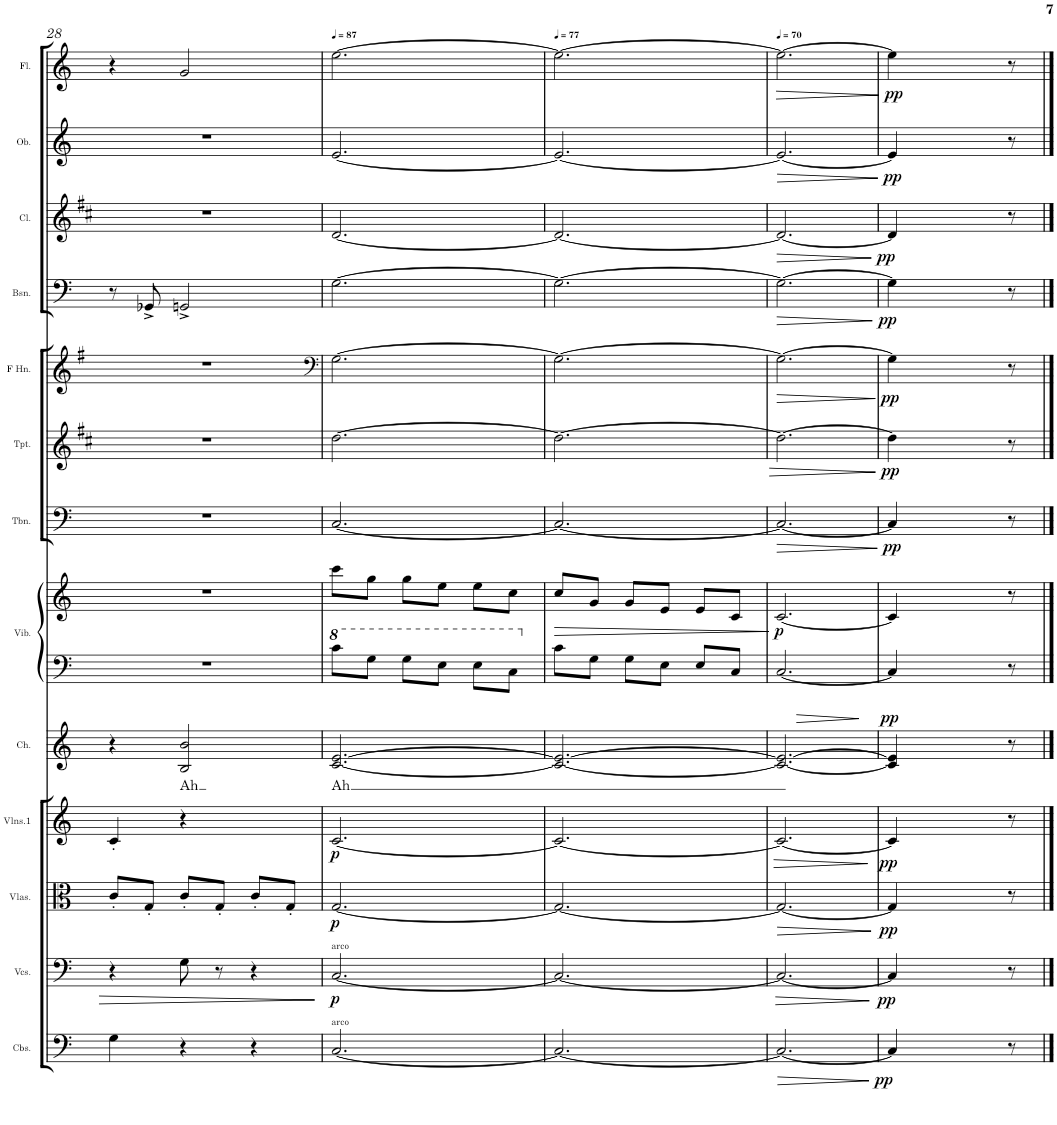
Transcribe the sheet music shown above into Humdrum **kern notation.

**kern	**dynam	**kern	**dynam	**kern	**dynam	**kern	**dynam	**kern	**text	**dynam	**kern	**kern	**dynam	**kern	**dynam	**kern	**dynam	**kern	**dynam	**kern	**dynam	**kern	**dynam	**kern	**dynam	**kern	**dynam
*part13	*part13	*part12	*part12	*part11	*part11	*part10	*part10	*part9	*part9	*part9	*part8	*part8	*part8	*part7	*part7	*part6	*part6	*part5	*part5	*part4	*part4	*part3	*part3	*part2	*part2	*part1	*part1
*staff14	*staff14	*staff13	*staff13	*staff12	*staff12	*staff11	*staff11	*staff10	*staff10	*staff10	*staff9	*staff8	*staff8/9	*staff7	*staff7	*staff6	*staff6	*staff5	*staff5	*staff4	*staff4	*staff3	*staff3	*staff2	*staff2	*staff1	*staff1
*I"Contrabass Section	*	*I"Violoncello Section	*	*I"Viola Section	*	*I"Violin Section1	*	*I"SATB	*	*	*I"Vibraphone	*	*	*I"Trombone	*	*I"Trumpet	*	*I"French Horn	*	*I"Bassoon	*	*I"Clarinet	*	*I"Oboe	*	*I"Flute	*
*I'Cbs.	*	*I'Vcs.	*	*I'Vlas.	*	*I'Vlns.1	*	*	*	*	*I'Vib.	*	*	*I'Tbn.	*	*I'Tpt.	*	*I'F Hn.	*	*I'Bsn.	*	*I'Cl.	*	*I'Ob.	*	*I'Fl.	*
!!LO:PB:g=z
*clefF4	*	*clefF4	*	*clefC3	*	*clefG2	*	*clefG2	*	*	*clefF4	*clefG2	*	*clefF4	*	*clefG2	*	*clefG2	*	*clefF4	*	*clefG2	*	*clefG2	*	*clefG2	*
*Trd7c12	*	*	*	*	*	*	*	*	*	*	*	*	*	*	*	*Trd1c2	*	*Trd4c7	*	*	*	*Trd1c2	*	*	*	*	*
*k[]	*	*k[]	*	*k[]	*	*k[]	*	*k[]	*	*	*k[]	*k[]	*	*k[]	*	*k[f#c#]	*	*k[f#]	*	*k[]	*	*k[f#c#]	*	*k[]	*	*k[]	*
*M3/4	*	*M3/4	*	*M3/4	*	*M3/4	*	*M3/4	*	*	*M3/4	*M3/4	*	*M3/4	*	*M3/4	*	*M3/4	*	*M3/4	*	*M3/4	*	*M3/4	*	*M3/4	*
=28	=28	=28	=28	=28	=28	=28	=28	=28	=28	=28	=28	=28	=28	=28	=28	=28	=28	=28	=28	=28	=28	=28	=28	=28	=28	=28	=28
4G\	.	4r	.	8c'/L	.	4c'/	.	4r	.	.	2.r	2.r	.	2.r	.	2.r	.	2.r	.	8r	.	2.r	.	2.r	.	4r	.
.	.	.	.	8G'/J	.	.	.	.	.	.	.	.	.	.	.	.	.	.	.	8GG-X^/	.	.	.	.	.	.	.
!	!	!	!	!	!	!	!	!	!LO:LY:b	!	!	!	!	!	!	!	!	!	!	!	!	!	!	!	!	!	!
4r	.	8G\	.	8c'/L	.	4r	.	2B/ 2b/	Ah	.	.	.	.	.	.	.	.	.	.	2GGn^/	.	.	.	.	.	2g/	.
.	.	8r	.	8G'/J	.	.	.	.	.	.	.	.	.	.	.	.	.	.	.	.	.	.	.	.	.	.	.
4r	.	4r	.	8c'/L	.	4ryy	.	.	.	.	.	.	.	.	.	.	.	.	.	.	.	.	.	.	.	.	.
.	.	.	.	8G'/J	.	.	.	.	.	.	.	.	.	.	.	.	.	.	.	.	.	.	.	.	.	.	.
=29	=29	=29	=29	=29	=29	=29	=29	=29	=29	=29	=29	=29	=29	=29	=29	=29	=29	=29	=29	=29	=29	=29	=29	=29	=29	=29	=29
*	*	*	*	*	*	*	*	*	*	*	*	*	*	*	*	*	*	*clefF4	*	*	*	*	*	*	*	*	*
!	!	!	!	!	!	!	!	!	!LO:LY:b	!	!	!	!	!	!	!	!	!	!	!	!	!	!	!	!	!	!
*	*	*	*	*	*	*	*	*	*	*	*8va	*	*	*	*	*	*	*	*	*	*	*	*	*	*	*	*
*	*	*	*	*	*	*	*	*	*	*	*	*	*	*	*	*	*	*	*	*	*	*	*	*	*	*MM87	*
!	!	!LO:TX:a:t=arco	!	!	!	!	!	!	!	!	!	!	!	!	!	!	!	!	!	!	!	!	!	!	!	!	!
!LO:TX:a:t=arco	!	!	!	!	!	!	!	!	!	!	!	!	!	!	!	!	!	!	!	!	!	!	!	!	!	!	!
!	!	!	!LO:DY:b	!	!LO:DY:b	!	!LO:DY:b	!	!	!	!	!	!	!	!	!	!	!	!	!	!	!	!	!	!	!	!
[2.C/	.	[2.C/	p	[2.G/	p	[2.c/	p	[2.c/ [2.e/	Ah	.	8cc\L	8ccc\L	.	[2.C/	.	[2.dd\	.	[2.G\	.	[2.G\	.	[2.d/	.	[2.e/	.	[2.ee\	.
.	.	.	.	.	.	.	.	.	.	.	8g\J	8gg\J	.	.	.	.	.	.	.	.	.	.	.	.	.	.	.
.	.	.	.	.	.	.	.	.	.	.	8g\L	8gg\L	.	.	.	.	.	.	.	.	.	.	.	.	.	.	.
.	.	.	.	.	.	.	.	.	.	.	8e\J	8ee\J	.	.	.	.	.	.	.	.	.	.	.	.	.	.	.
.	.	.	.	.	.	.	.	.	.	.	8e\L	8ee\L	.	.	.	.	.	.	.	.	.	.	.	.	.	.	.
.	.	.	.	.	.	.	.	.	.	.	8c\J	8cc\J	.	.	.	.	.	.	.	.	.	.	.	.	.	.	.
=30	=30	=30	=30	=30	=30	=30	=30	=30	=30	=30	=30	=30	=30	=30	=30	=30	=30	=30	=30	=30	=30	=30	=30	=30	=30	=30	=30
*	*	*	*	*	*	*	*	*	*	*	*X8va	*	*	*	*	*	*	*	*	*	*	*	*	*	*	*	*
*	*	*	*	*	*	*	*	*	*	*	*	*	*	*	*	*	*	*	*	*	*	*	*	*	*	*MM77	*
!	!	!	!	!	!	!	!	!	!	!	!	!	!LO:HP:b	!	!	!	!	!	!	!	!	!	!	!	!	!	!
2.C/_	.	2.C/_	.	2.G/_	.	2.c/_	.	2.c/_ 2.e/_	.	.	8c\L	8cc/L	>	2.C/_	.	2.dd\_	.	2.G\_	.	2.G\_	.	2.d/_	.	2.e/_	.	2.ee\_	.
.	.	.	.	.	.	.	.	.	.	.	8G\J	8g/J	.	.	.	.	.	.	.	.	.	.	.	.	.	.	.
.	.	.	.	.	.	.	.	.	.	.	8G\L	8g/L	.	.	.	.	.	.	.	.	.	.	.	.	.	.	.
.	.	.	.	.	.	.	.	.	.	.	8E\J	8e/J	.	.	.	.	.	.	.	.	.	.	.	.	.	.	.
.	.	.	.	.	.	.	.	.	.	.	8E/L	8e/L	.	.	.	.	.	.	.	.	.	.	.	.	.	.	.
.	.	.	.	.	.	.	.	.	.	.	8C/J	8c/J	.	.	.	.	.	.	.	.	.	.	.	.	.	.	.
.	.	.	.	.	.	.	.	.	.	.	.	.	]	.	.	.	.	.	.	.	.	.	.	.	.	.	.
=31	=31	=31	=31	=31	=31	=31	=31	=31	=31	=31	=31	=31	=31	=31	=31	=31	=31	=31	=31	=31	=31	=31	=31	=31	=31	=31	=31
*	*	*	*	*	*	*	*	*	*	*	*	*	*	*	*	*	*	*	*	*	*	*	*	*	*	*MM70	*
!	!LO:HP:b	!	!LO:HP:b	!	!LO:HP:b	!	!LO:HP:b	!	!	!LO:HP:b	!	!	!LO:DY:b	!	!LO:HP:b	!	!LO:HP:b	!	!LO:HP:b	!	!LO:HP:b	!	!LO:HP:b	!	!LO:HP:b	!	!LO:HP:b
2.C/_	>	2.C/_	>	2.G/_	>	2.c/_	>	2.c/_ 2.e/_	.	>	[2.C/	[2.c/	p	2.C/_	>	2.dd\_	>	2.G\_	>	2.G\_	>	2.d/_	>	2.e/_	>	2.ee\_	>
.	]	.	]	.	]	.	]	.	.	]	.	.	.	.	]	.	]	.	]	.	]	.	]	.	]	.	]
=32	=32	=32	=32	=32	=32	=32	=32	=32	=32	=32	=32	=32	=32	=32	=32	=32	=32	=32	=32	=32	=32	=32	=32	=32	=32	=32	=32
!	!LO:DY:b	!	!LO:DY:b	!	!LO:DY:b	!	!LO:DY:b	!	!	!LO:DY:a	!	!	!	!	!LO:DY:b	!	!LO:DY:b	!	!LO:DY:b	!	!LO:DY:b	!	!LO:DY:b	!	!LO:DY:b	!	!LO:DY:b
4C/]	pp	4C/]	pp	4G/]	pp	4c/]	pp	4c/] 4e/]	.	pp	4C/]	4c/]	.	4C/]	pp	4dd\]	pp	4G\]	pp	4G\]	pp	4d/]	pp	4e/]	pp	4ee\]	pp
4.ryy	.	4.ryy	.	4.ryy	.	4.ryy	.	4.ryy	.	.	4.ryy	4.ryy	.	4.ryy	.	4.ryy	.	4.ryy	.	4.ryy	.	4.ryy	.	4.ryy	.	4.ryy	.
8r	.	8r	.	8r	.	8r	.	8r	.	.	8r	8r	.	8r	.	8r	.	8r	.	8r	.	8r	.	8r	.	8r	.
==	==	==	==	==	==	==	==	==	==	==	==	==	==	==	==	==	==	==	==	==	==	==	==	==	==	==	==
*-	*-	*-	*-	*-	*-	*-	*-	*-	*-	*-	*-	*-	*-	*-	*-	*-	*-	*-	*-	*-	*-	*-	*-	*-	*-	*-	*-
